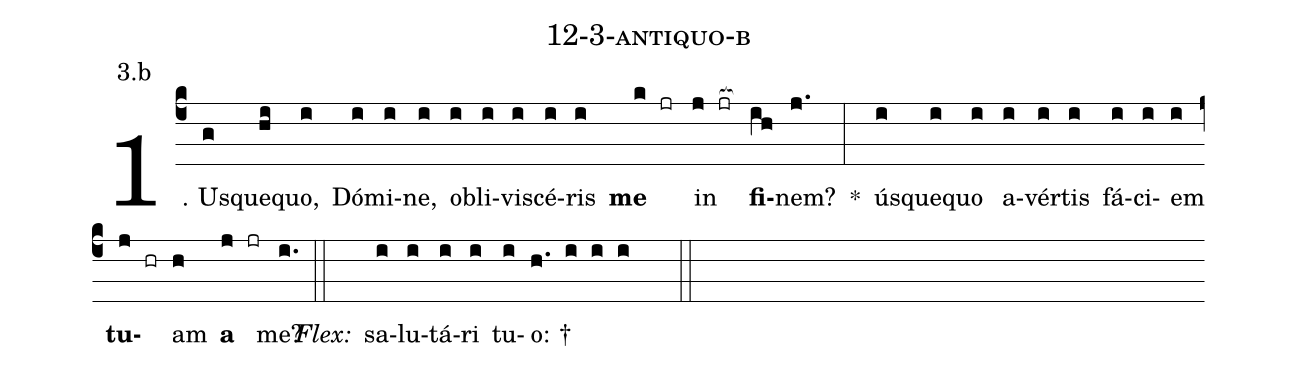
name: 12-3-antiquo-b;
annotation: 3.b;
%%
(c4)1. Us(g)que(hi)quo,(i) Dó(i)mi(i)ne,(i) ob(i)li(i)vi(i)scé(i)ris(i) <b>me</b>(k jr) in(j jr[ocb:1{]) <b>fi</b>(ih[ocb:0}])nem?(j.) *(:) ús(i)que(i)quo(i) a(i)vér(i)tis(i) fá(i)ci(i)em(i) <b>tu</b>(j hr)am(h) <b>a</b>(j jr) me?(i.) (::)
<i>Flex:</i>()  sa(i)lu(i)tá(i)ri(i) tu(i)o: †(h. i i i  ::)
